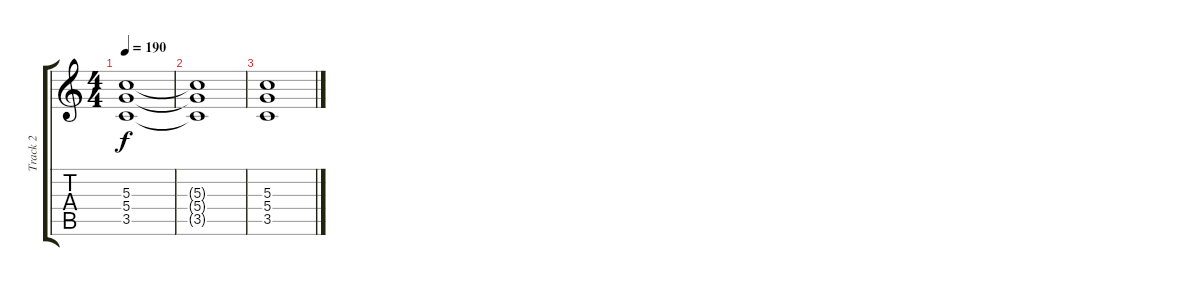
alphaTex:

\track ("Track 2" "Track 2") {instrument distortionguitar}
\staff {score tabs}
\tuning (E4 B3 G3 D3 A2 E2) {hide}
\ts (4 4)
\tempo 190
\clef g2
\ks c
(5.3 5.4 3.5).1{dy f} |
(5.3{t} 5.4{t} 3.5{t}).1 |
(5.3 5.4 3.5).1
